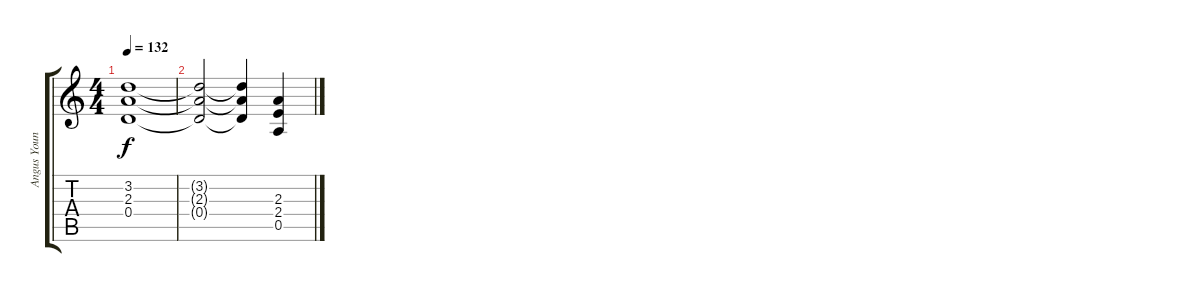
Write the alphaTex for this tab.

\track ("Angus Young - Rhythm w/dist" "Angus Youn") {instrument distortionguitar}
\staff {score tabs}
\tuning (E4 B3 G3 D3 A2 E2) {hide}
\ts (4 4)
\tempo 132
\clef g2
\ks c
(3.2 2.3 0.4).1{dy f} |
(3.2{t} 2.3{t} 0.4{t}).2 (3.2{t} 2.3{t} 0.4{t}).4 (2.3 2.4 0.5).4
